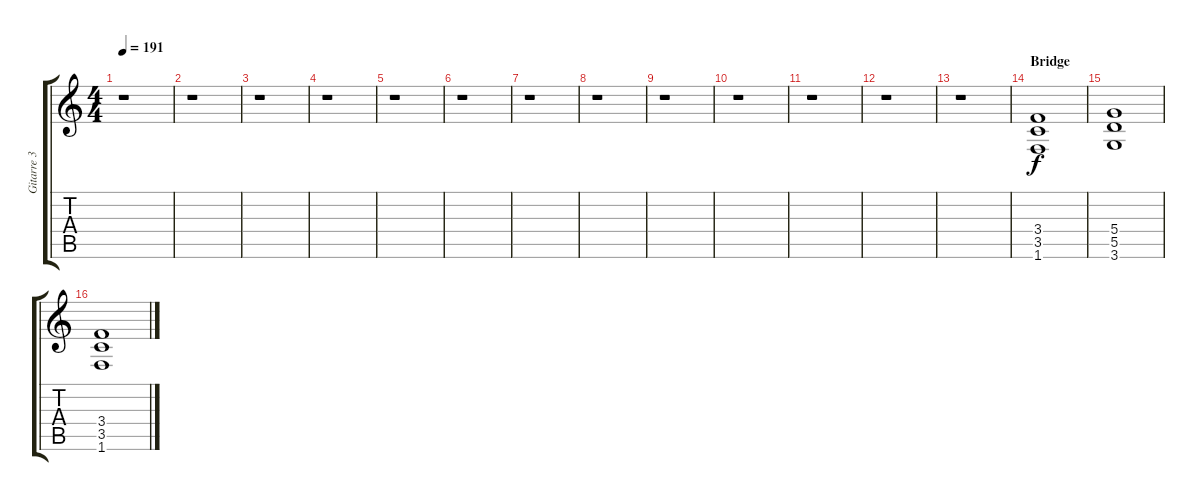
\track ("Gitarre 3 - Farin Urlaub" "Gitarre 3 ") {instrument distortionguitar}
\staff {score tabs}
\tuning (E4 B3 G3 D3 A2 E2) {hide}
\ts (4 4)
\tempo 191
\clef g2
\ks c
r.1{dy f} |
r.1 |
r.1 |
r.1 |
r.1 |
r.1 |
r.1 |
r.1 |
r.1 |
r.1 |
r.1 |
r.1 |
r.1 |
\section ("" "Bridge")
(3.4 3.5 1.6).1 |
(5.4 5.5 3.6).1 |
(3.4 3.5 1.6).1
